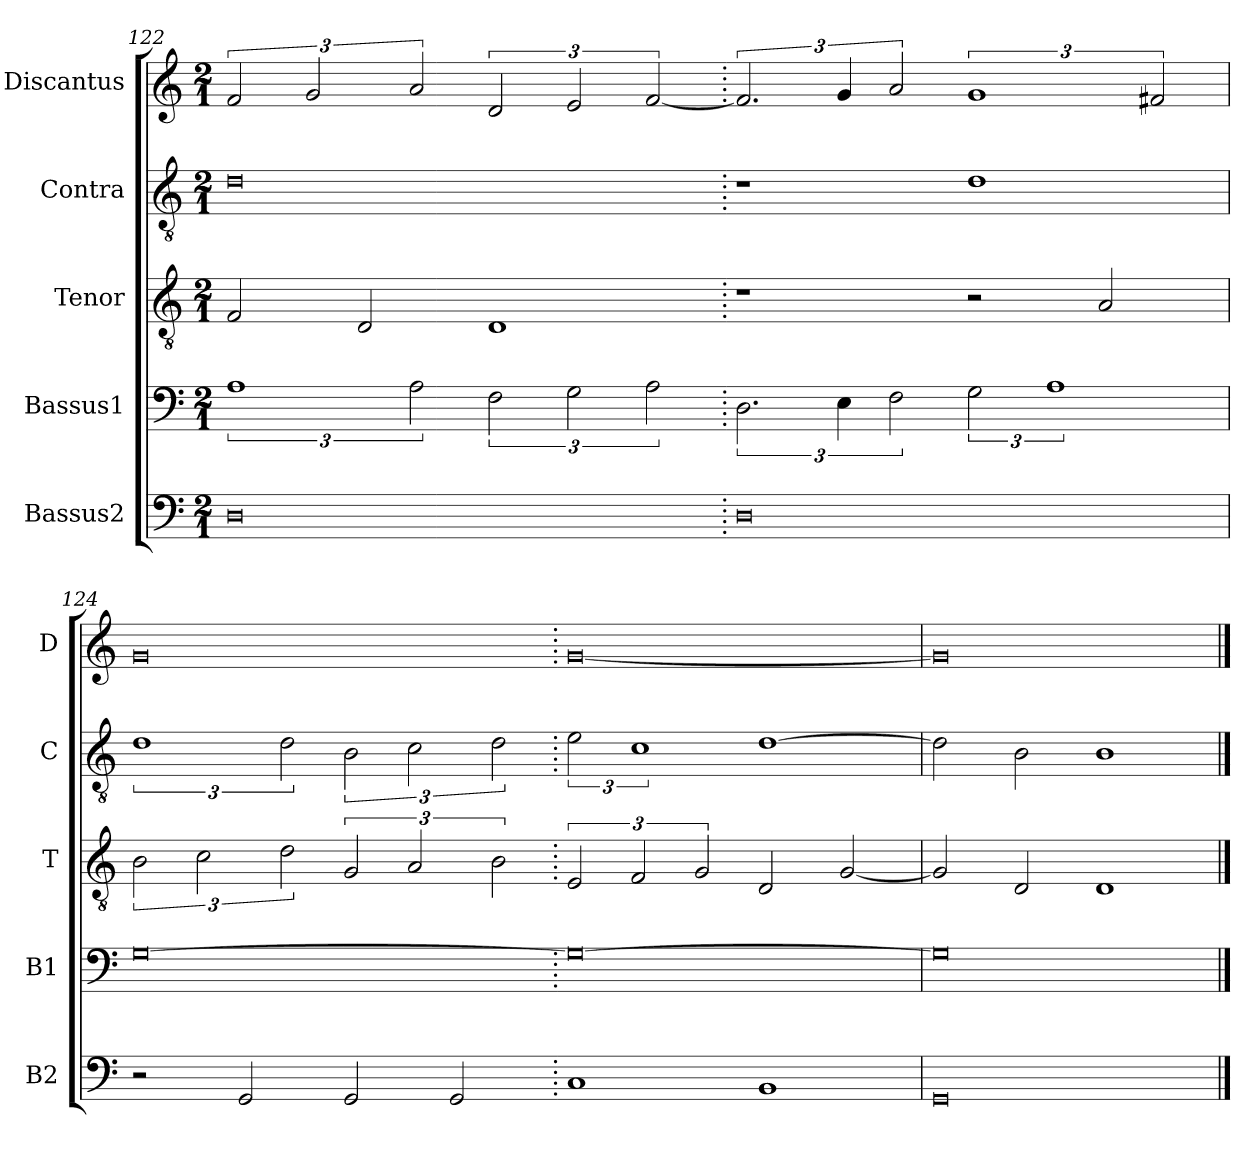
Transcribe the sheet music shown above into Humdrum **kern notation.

**kern	**kern	**kern	**kern	**kern
*part5	*part4	*part3	*part2	*part1
*staff5	*staff4	*staff3	*staff2	*staff1
*I"Bassus2	*I"Bassus1	*I"Tenor	*I"Contra	*I"Discantus
*I'B2	*I'B1	*I'T	*I'C	*I'D
*clefF4	*clefF4	*clefGv2	*clefGv2	*clefG2
*k[]	*k[]	*k[]	*k[]	*k[]
*M2/1	*M2/1	*M2/1	*M2/1	*M2/1
=122	=122	=122	=122	=122
0D	3%2A	2F/	0d	3f/
.	.	.	.	3g/
.	.	2D/	.	.
.	3A\	.	.	3a/
.	3F\	1D	.	3d/
.	3G\	.	.	3e/
.	3A\	.	.	[3f/
=123.	=123.	=123.	=123.	=123.
0D	3.D\	1r	1r	3.f/]
.	6E\	.	.	6g/
.	3F\	.	.	3a/
.	3G\	2r	1d	3%2g
.	3%2A	.	.	.
.	.	2A/	.	.
.	.	.	.	3f#X/
=124	=124	=124	=124	=124
2r	[0G	3B\	3%2d	0g
.	.	3c\	.	.
2GG/	.	.	.	.
.	.	3d\	3d\	.
2GG/	.	3G/	3B\	.
.	.	3A/	3c\	.
2GG/	.	.	.	.
.	.	3B\	3d\	.
=125.	=125.	=125.	=125.	=125.
1C	0G_	3E/	3e\	[0g
.	.	3F/	3%2c	.
.	.	3G/	.	.
1BB	.	2D/	[1d	.
.	.	[2G/	.	.
=126	=126	=126	=126	=126
0GG	0G]	2G/]	2d\]	0g]
.	.	2D/	2B\	.
.	.	1D	1B	.
==	==	==	==	==
*-	*-	*-	*-	*-
